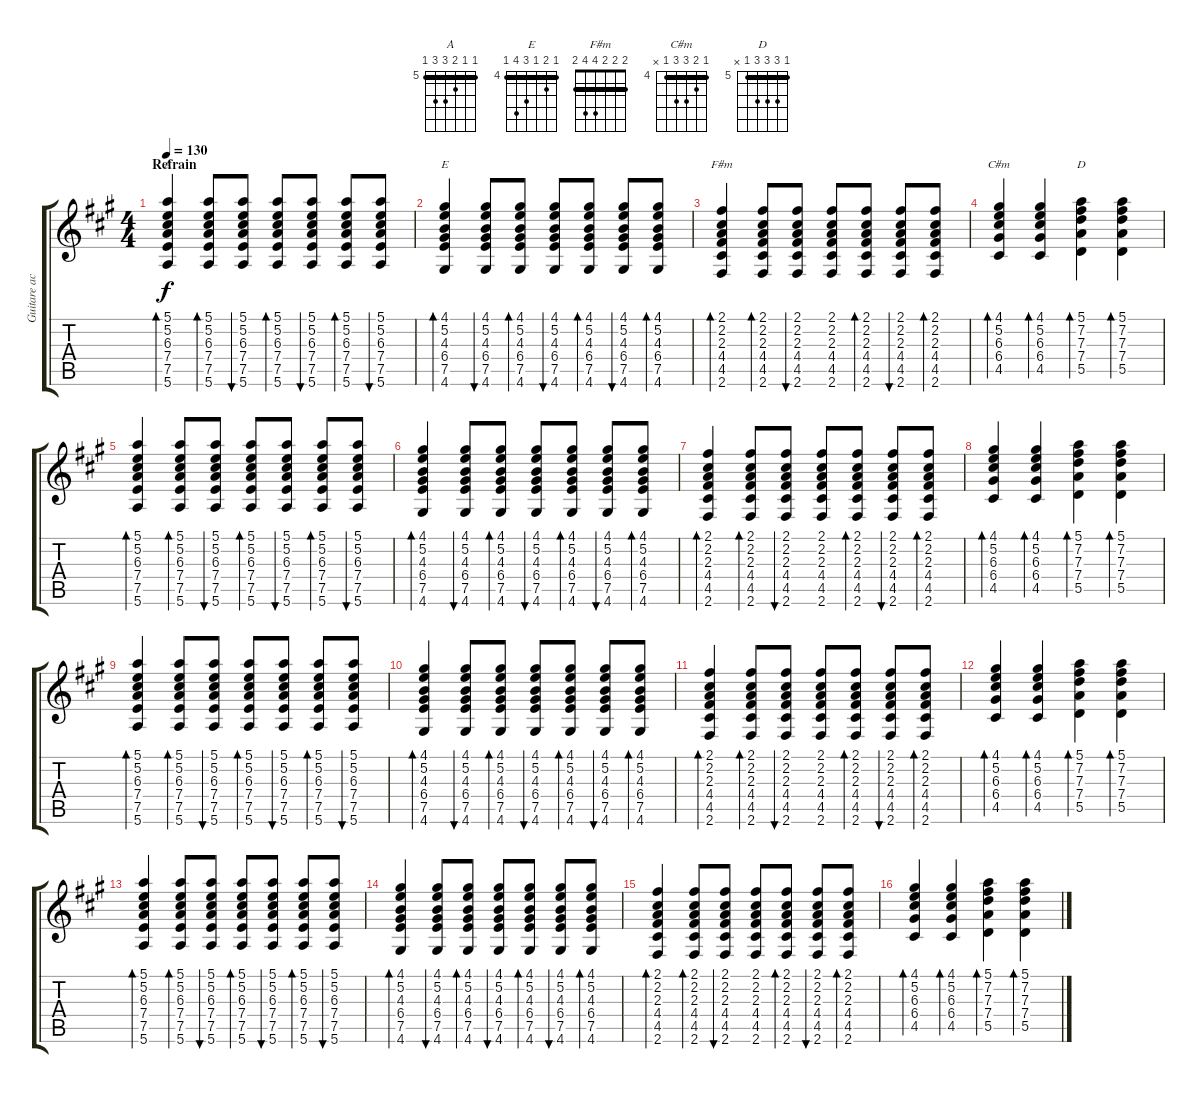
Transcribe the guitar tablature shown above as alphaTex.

\track ("Guitare acompagnement" "Guitare ac") {instrument electricguitarjazz}
\staff {score tabs}
\tuning (E4 B3 G3 D3 A2 E2) {hide}
\chord ("A" 5 5 6 7 7 5) {firstfret 5 barre 5}
\chord ("E" 4 5 4 6 7 4) {firstfret 4 barre 4}
\chord ("F#m" 2 2 2 4 4 2) {barre 2}
\chord ("C#m" 4 5 6 6 4 x) {firstfret 4 barre 4}
\chord ("D" 5 7 7 7 5 x) {firstfret 5 barre 5}
\ts (4 4)
\section ("" "Refrain")
\tempo 130
\clef g2
\ks a
(5.1 5.2 6.3 7.4 7.5 5.6).4{bd 60 ch "A" dy f} (5.1 5.2 6.3 7.4 7.5 5.6).8{bd 60} (5.1 5.2 6.3 7.4 7.5 5.6).8{bu 60} (5.1 5.2 6.3 7.4 7.5 5.6).8{bd 60} (5.1 5.2 6.3 7.4 7.5 5.6).8{bu 60} (5.1 5.2 6.3 7.4 7.5 5.6).8{bd 60} (5.1 5.2 6.3 7.4 7.5 5.6).8{bu 60} |
(4.1 5.2 4.3 6.4 7.5 4.6).4{bd 60 ch "E"} (4.1 5.2 4.3 6.4 7.5 4.6).8{bu 60} (4.1 5.2 4.3 6.4 7.5 4.6).8{bd 60} (4.1 5.2 4.3 6.4 7.5 4.6).8{bu 60} (4.1 5.2 4.3 6.4 7.5 4.6).8{bd 60} (4.1 5.2 4.3 6.4 7.5 4.6).8{bu 60} (4.1 5.2 4.3 6.4 7.5 4.6).8{bd 60} |
(2.1 2.2 2.3 4.4 4.5 2.6).4{bd 60 ch "F#m"} (2.1 2.2 2.3 4.4 4.5 2.6).8{bd 60} (2.1 2.2 2.3 4.4 4.5 2.6).8{bu 60} (2.1 2.2 2.3 4.4 4.5 2.6).8 (2.1 2.2 2.3 4.4 4.5 2.6).8{bd 60} (2.1 2.2 2.3 4.4 4.5 2.6).8{bu 60} (2.1 2.2 2.3 4.4 4.5 2.6).8{bd 60} |
(4.1 5.2 6.3 6.4 4.5).4{bd 60 ch "C#m"} (4.1 5.2 6.3 6.4 4.5).4{bd 60} (5.1 7.2 7.3 7.4 5.5).4{bd 60 ch "D"} (5.1 7.2 7.3 7.4 5.5).4{bd 60} |
(5.1 5.2 6.3 7.4 7.5 5.6).4{bd 60} (5.1 5.2 6.3 7.4 7.5 5.6).8{bd 60} (5.1 5.2 6.3 7.4 7.5 5.6).8{bu 60} (5.1 5.2 6.3 7.4 7.5 5.6).8{bd 60} (5.1 5.2 6.3 7.4 7.5 5.6).8{bu 60} (5.1 5.2 6.3 7.4 7.5 5.6).8{bd 60} (5.1 5.2 6.3 7.4 7.5 5.6).8{bu 60} |
(4.1 5.2 4.3 6.4 7.5 4.6).4{bd 60} (4.1 5.2 4.3 6.4 7.5 4.6).8{bu 60} (4.1 5.2 4.3 6.4 7.5 4.6).8{bd 60} (4.1 5.2 4.3 6.4 7.5 4.6).8{bu 60} (4.1 5.2 4.3 6.4 7.5 4.6).8{bd 60} (4.1 5.2 4.3 6.4 7.5 4.6).8{bu 60} (4.1 5.2 4.3 6.4 7.5 4.6).8{bd 60} |
(2.1 2.2 2.3 4.4 4.5 2.6).4{bd 60} (2.1 2.2 2.3 4.4 4.5 2.6).8{bd 60} (2.1 2.2 2.3 4.4 4.5 2.6).8{bu 60} (2.1 2.2 2.3 4.4 4.5 2.6).8 (2.1 2.2 2.3 4.4 4.5 2.6).8{bd 60} (2.1 2.2 2.3 4.4 4.5 2.6).8{bu 60} (2.1 2.2 2.3 4.4 4.5 2.6).8{bd 60} |
(4.1 5.2 6.3 6.4 4.5).4{bd 60} (4.1 5.2 6.3 6.4 4.5).4{bd 60} (5.1 7.2 7.3 7.4 5.5).4{bd 60} (5.1 7.2 7.3 7.4 5.5).4{bd 60} |
(5.1 5.2 6.3 7.4 7.5 5.6).4{bd 60} (5.1 5.2 6.3 7.4 7.5 5.6).8{bd 60} (5.1 5.2 6.3 7.4 7.5 5.6).8{bu 60} (5.1 5.2 6.3 7.4 7.5 5.6).8{bd 60} (5.1 5.2 6.3 7.4 7.5 5.6).8{bu 60} (5.1 5.2 6.3 7.4 7.5 5.6).8{bd 60} (5.1 5.2 6.3 7.4 7.5 5.6).8{bu 60} |
(4.1 5.2 4.3 6.4 7.5 4.6).4{bd 60} (4.1 5.2 4.3 6.4 7.5 4.6).8{bu 60} (4.1 5.2 4.3 6.4 7.5 4.6).8{bd 60} (4.1 5.2 4.3 6.4 7.5 4.6).8{bu 60} (4.1 5.2 4.3 6.4 7.5 4.6).8{bd 60} (4.1 5.2 4.3 6.4 7.5 4.6).8{bu 60} (4.1 5.2 4.3 6.4 7.5 4.6).8{bd 60} |
(2.1 2.2 2.3 4.4 4.5 2.6).4{bd 60} (2.1 2.2 2.3 4.4 4.5 2.6).8{bd 60} (2.1 2.2 2.3 4.4 4.5 2.6).8{bu 60} (2.1 2.2 2.3 4.4 4.5 2.6).8 (2.1 2.2 2.3 4.4 4.5 2.6).8{bd 60} (2.1 2.2 2.3 4.4 4.5 2.6).8{bu 60} (2.1 2.2 2.3 4.4 4.5 2.6).8{bd 60} |
(4.1 5.2 6.3 6.4 4.5).4{bd 60} (4.1 5.2 6.3 6.4 4.5).4{bd 60} (5.1 7.2 7.3 7.4 5.5).4{bd 60} (5.1 7.2 7.3 7.4 5.5).4{bd 60} |
(5.1 5.2 6.3 7.4 7.5 5.6).4{bd 60} (5.1 5.2 6.3 7.4 7.5 5.6).8{bd 60} (5.1 5.2 6.3 7.4 7.5 5.6).8{bu 60} (5.1 5.2 6.3 7.4 7.5 5.6).8{bd 60} (5.1 5.2 6.3 7.4 7.5 5.6).8{bu 60} (5.1 5.2 6.3 7.4 7.5 5.6).8{bd 60} (5.1 5.2 6.3 7.4 7.5 5.6).8{bu 60} |
(4.1 5.2 4.3 6.4 7.5 4.6).4{bd 60} (4.1 5.2 4.3 6.4 7.5 4.6).8{bu 60} (4.1 5.2 4.3 6.4 7.5 4.6).8{bd 60} (4.1 5.2 4.3 6.4 7.5 4.6).8{bu 60} (4.1 5.2 4.3 6.4 7.5 4.6).8{bd 60} (4.1 5.2 4.3 6.4 7.5 4.6).8{bu 60} (4.1 5.2 4.3 6.4 7.5 4.6).8{bd 60} |
(2.1 2.2 2.3 4.4 4.5 2.6).4{bd 60} (2.1 2.2 2.3 4.4 4.5 2.6).8{bd 60} (2.1 2.2 2.3 4.4 4.5 2.6).8{bu 60} (2.1 2.2 2.3 4.4 4.5 2.6).8 (2.1 2.2 2.3 4.4 4.5 2.6).8{bd 60} (2.1 2.2 2.3 4.4 4.5 2.6).8{bu 60} (2.1 2.2 2.3 4.4 4.5 2.6).8{bd 60} |
(4.1 5.2 6.3 6.4 4.5).4{bd 60} (4.1 5.2 6.3 6.4 4.5).4{bd 60} (5.1 7.2 7.3 7.4 5.5).4{bd 60} (5.1 7.2 7.3 7.4 5.5).4{bd 60}
